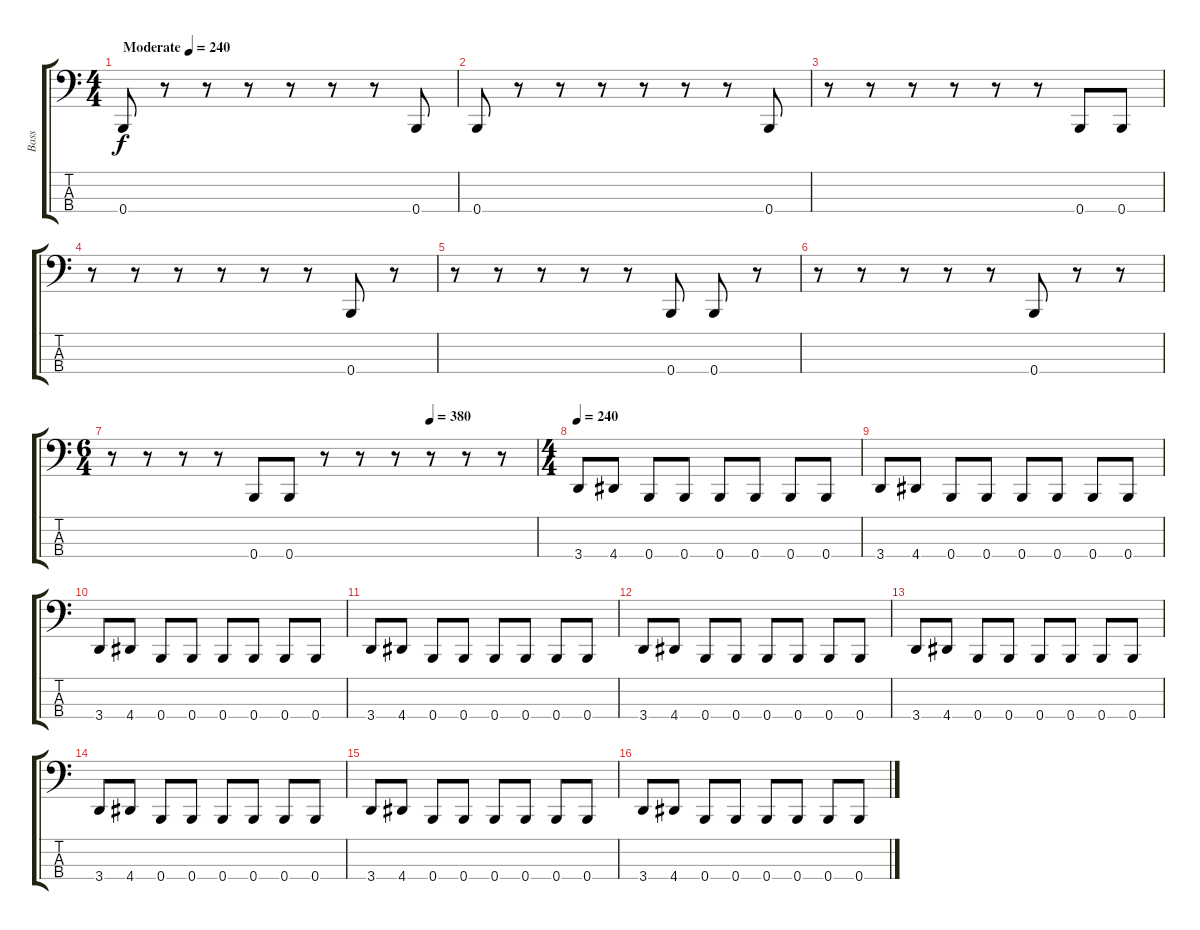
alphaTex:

\track ("Bass" "Bass") {instrument electricbasspick}
\staff {score tabs}
\tuning (E2 B1 Gb1 B0) {hide}
\ts (4 4)
\tempo (240 "Moderate")
\clef f4
\ks c
0.4.8{dy f instrument electricbasspick} r.8 r.8 r.8 r.8 r.8 r.8 0.4.8 |
0.4.8 r.8 r.8 r.8 r.8 r.8 r.8 0.4.8 |
r.8 r.8 r.8 r.8 r.8 r.8 0.4.8 0.4.8 |
r.8 r.8 r.8 r.8 r.8 r.8 0.4.8 r.8 |
r.8 r.8 r.8 r.8 r.8 0.4.8 0.4.8 r.8 |
r.8 r.8 r.8 r.8 r.8 0.4.8 r.8 r.8 |
\ts (6 4)
\tempo (380 0.75)
r.8 r.8 r.8 r.8 0.4.8 0.4.8 r.8 r.8 r.8 r.8 r.8 r.8 |
\ts (4 4)
\tempo 240
3.4.8 4.4.8 0.4.8 0.4.8 0.4.8 0.4.8 0.4.8 0.4.8 |
3.4.8 4.4.8 0.4.8 0.4.8 0.4.8 0.4.8 0.4.8 0.4.8 |
3.4.8 4.4.8 0.4.8 0.4.8 0.4.8 0.4.8 0.4.8 0.4.8 |
3.4.8 4.4.8 0.4.8 0.4.8 0.4.8 0.4.8 0.4.8 0.4.8 |
3.4.8 4.4.8 0.4.8 0.4.8 0.4.8 0.4.8 0.4.8 0.4.8 |
3.4.8 4.4.8 0.4.8 0.4.8 0.4.8 0.4.8 0.4.8 0.4.8 |
3.4.8 4.4.8 0.4.8 0.4.8 0.4.8 0.4.8 0.4.8 0.4.8 |
3.4.8 4.4.8 0.4.8 0.4.8 0.4.8 0.4.8 0.4.8 0.4.8 |
3.4.8 4.4.8 0.4.8 0.4.8 0.4.8 0.4.8 0.4.8 0.4.8
